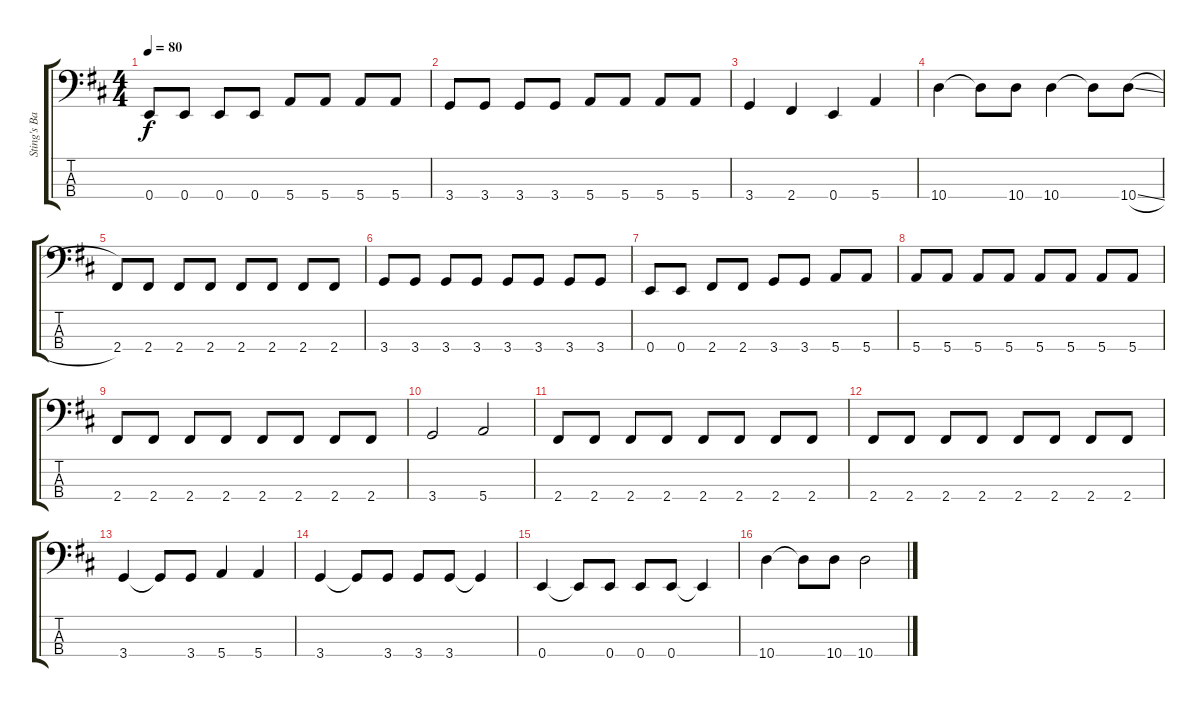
\track ("Sting's Bass" "Sting's Ba") {instrument electricbassfinger}
\staff {score tabs}
\tuning (G2 D2 A1 E1) {hide}
\ts (4 4)
\tempo 80
\clef f4
\ks d
0.4.8{dy f} 0.4.8 0.4.8 0.4.8 5.4.8 5.4.8 5.4.8 5.4.8 |
3.4.8 3.4.8 3.4.8 3.4.8 5.4.8 5.4.8 5.4.8 5.4.8 |
3.4.4 2.4.4 0.4.4 5.4.4 |
10.4.4 10.4{t}.8 10.4.8 10.4.4 10.4{t}.8 10.4{sl}.8 |
2.4.8 2.4.8 2.4.8 2.4.8 2.4.8 2.4.8 2.4.8 2.4.8 |
3.4.8 3.4.8 3.4.8 3.4.8 3.4.8 3.4.8 3.4.8 3.4.8 |
0.4.8 0.4.8 2.4.8 2.4.8 3.4.8 3.4.8 5.4.8 5.4.8 |
5.4.8 5.4.8 5.4.8 5.4.8 5.4.8 5.4.8 5.4.8 5.4.8 |
2.4.8 2.4.8 2.4.8 2.4.8 2.4.8 2.4.8 2.4.8 2.4.8 |
3.4.2 5.4.2 |
2.4.8 2.4.8 2.4.8 2.4.8 2.4.8 2.4.8 2.4.8 2.4.8 |
2.4.8 2.4.8 2.4.8 2.4.8 2.4.8 2.4.8 2.4.8 2.4.8 |
3.4.4 3.4{t}.8 3.4.8 5.4.4 5.4.4 |
3.4.4 3.4{t}.8 3.4.8 3.4.8 3.4.8 3.4{t}.4 |
0.4.4 0.4{t}.8 0.4.8 0.4.8 0.4.8 0.4{t}.4 |
10.4.4 10.4{t}.8 10.4.8 10.4.2
